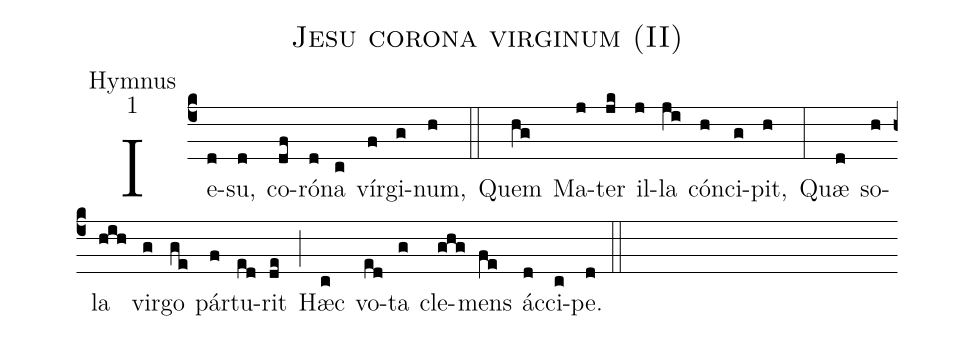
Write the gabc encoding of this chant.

name:Jesu corona virginum (II);
office-part:Hymnus;
mode:1;
%%
(c4) Ie(d)su,(d) co(df)ró(d)na(c) vír(f)gi(g)num,(h) (::)
Quem(hg) Ma(j)ter(jk) il(j)la(ji) cón(h)ci(g)pit,(h) (:)
Quæ(d) so(h)la(hih) vir(g)go(ge) pár(f)tu(ed)rit(de) (;) Hæc(c) vo(ed)ta(g) cle(ghg)mens(fe) ác(d)ci(c)pe.(d) (::)
